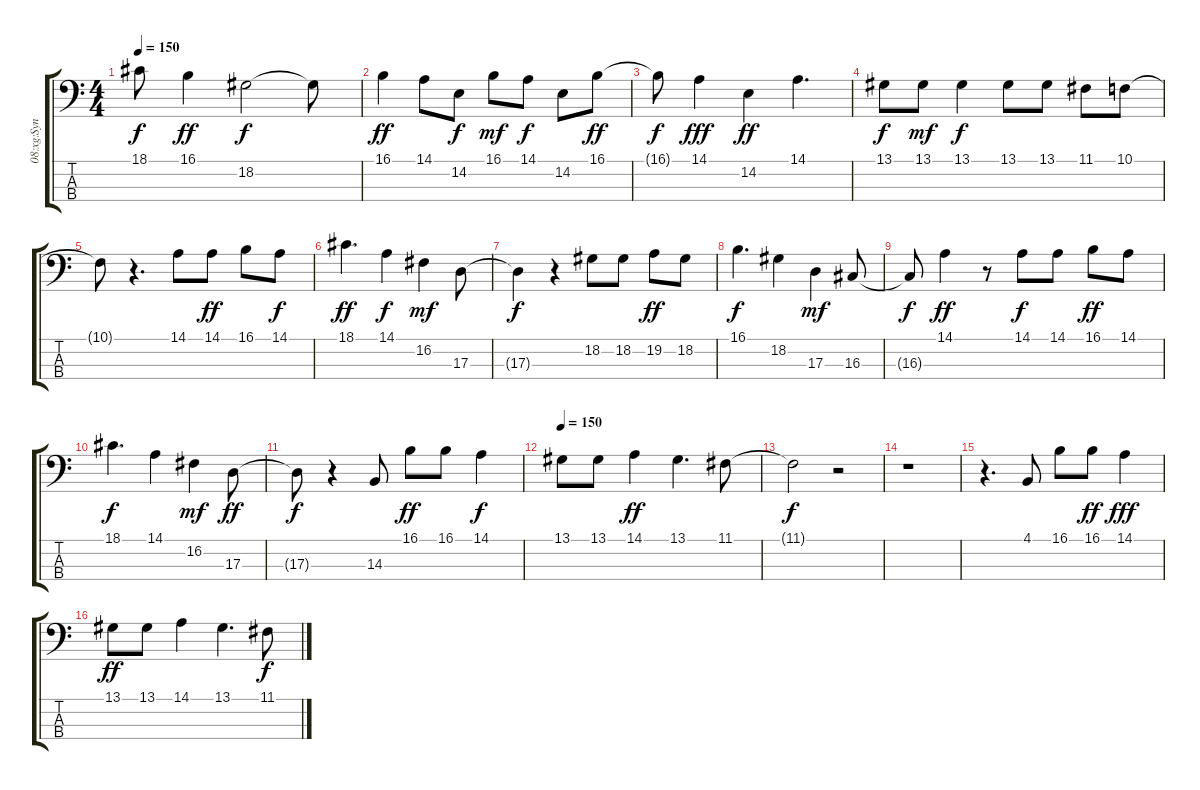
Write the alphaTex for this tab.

\track ("08:xg:Syn Bass1 Dark" "08:xg:Syn ") {instrument lead6voice}
\staff {score tabs}
\tuning (G2 D2 A1 E1) {hide}
\ts (4 4)
\tempo 150
\clef f4
\ks c
18.1{t}.8{dy f} 16.1.4{dy ff} 18.2.2{dy f} 18.2{t}.8 |
16.1.4{dy ff} 14.1.8 14.2.8{dy f} 16.1.8{dy mf} 14.1.8{dy f} 14.2.8 16.1.8{dy ff} |
16.1{t}.8{dy f} 14.1.4{dy fff} 14.2.4{dy ff} 14.1.4{d} |
13.1.8{dy f} 13.1.8{dy mf} 13.1.4{dy f} 13.1.8 13.1.8 11.1.8 10.1.8 |
10.1{t}.8 r.4{d} 14.1.8 14.1.8{dy ff} 16.1.8 14.1.8{dy f} |
18.1.4{d dy ff} 14.1.4{dy f} 16.2.4{dy mf} 17.3.8 |
17.3{t}.4{dy f} r.4 18.2.8 18.2.8 19.2.8{dy ff} 18.2.8 |
16.1.4{d dy f} 18.2.4 17.3.4{dy mf} 16.3.8 |
16.3{t}.8{dy f} 14.1.4{dy ff} r.8 14.1.8{dy f} 14.1.8 16.1.8{dy ff} 14.1.8 |
18.1.4{d dy f} 14.1.4 16.2.4{dy mf} 17.3.8{dy ff} |
17.3{t}.8{dy f} r.4 14.3.8 16.1.8{dy ff} 16.1.8 14.1.4{dy f} |
\tempo 150
13.1.8 13.1.8 14.1.4{dy ff} 13.1.4{d} 11.1.8 |
11.1{t}.2{dy f} r.2 |
r.1 |
r.4{d} 4.1.8 16.1.8 16.1.8{dy ff} 14.1.4{dy fff} |
13.1.8{dy ff} 13.1.8 14.1.4 13.1.4{d} 11.1.8{dy f}
